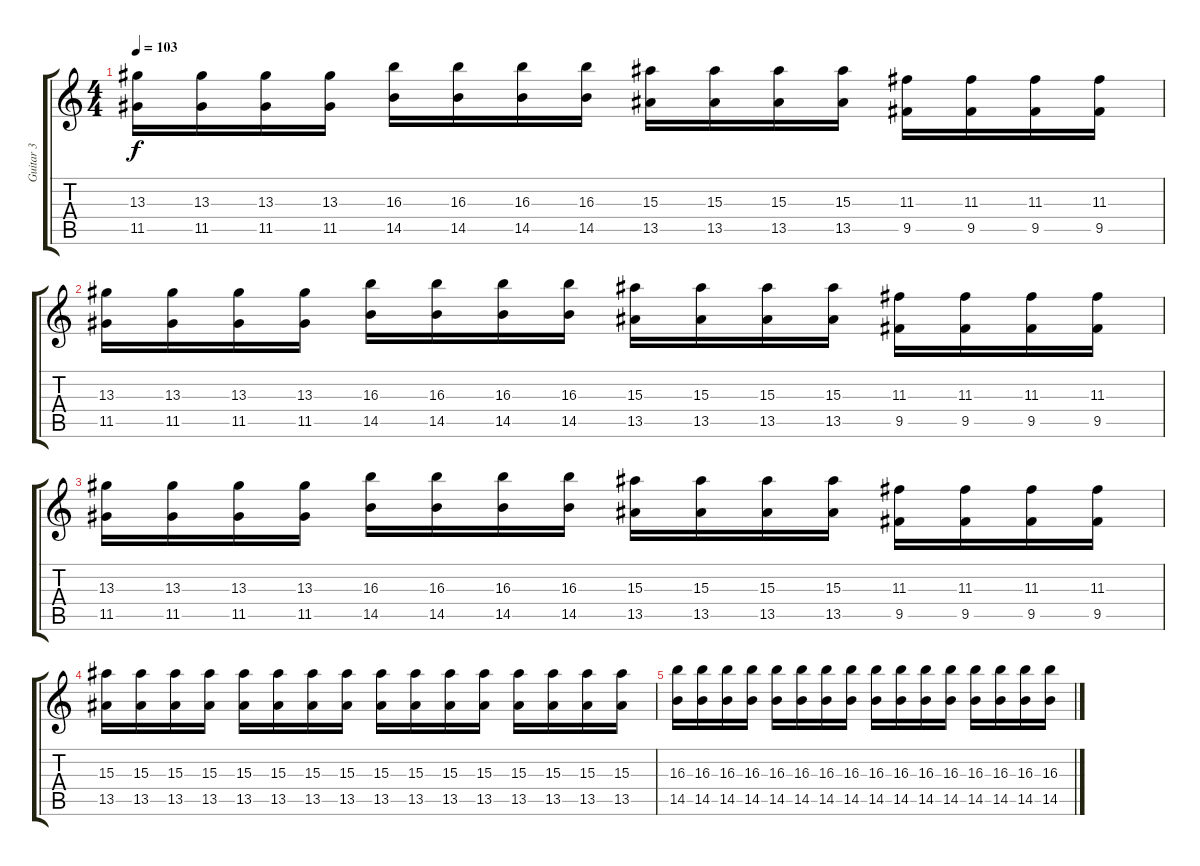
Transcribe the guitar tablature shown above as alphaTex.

\track ("Guitar 3" "Guitar 3") {instrument electricguitarjazz}
\staff {score tabs}
\tuning (E4 B3 G3 D3 A2 E2) {hide}
\ts (4 4)
\tempo 103
\clef g2
\ks c
(13.3 11.5).16{dy f} (13.3 11.5).16 (13.3 11.5).16 (13.3 11.5).16 (16.3 14.5).16 (16.3 14.5).16 (16.3 14.5).16 (16.3 14.5).16 (15.3 13.5).16 (15.3 13.5).16 (15.3 13.5).16 (15.3 13.5).16 (11.3 9.5).16 (11.3 9.5).16 (11.3 9.5).16 (11.3 9.5).16 |
(13.3 11.5).16 (13.3 11.5).16 (13.3 11.5).16 (13.3 11.5).16 (16.3 14.5).16 (16.3 14.5).16 (16.3 14.5).16 (16.3 14.5).16 (15.3 13.5).16 (15.3 13.5).16 (15.3 13.5).16 (15.3 13.5).16 (11.3 9.5).16 (11.3 9.5).16 (11.3 9.5).16 (11.3 9.5).16 |
(13.3 11.5).16 (13.3 11.5).16 (13.3 11.5).16 (13.3 11.5).16 (16.3 14.5).16 (16.3 14.5).16 (16.3 14.5).16 (16.3 14.5).16 (15.3 13.5).16 (15.3 13.5).16 (15.3 13.5).16 (15.3 13.5).16 (11.3 9.5).16 (11.3 9.5).16 (11.3 9.5).16 (11.3 9.5).16 |
(15.3 13.5).16 (15.3 13.5).16 (15.3 13.5).16 (15.3 13.5).16 (15.3 13.5).16 (15.3 13.5).16 (15.3 13.5).16 (15.3 13.5).16 (15.3 13.5).16 (15.3 13.5).16 (15.3 13.5).16 (15.3 13.5).16 (15.3 13.5).16 (15.3 13.5).16 (15.3 13.5).16 (15.3 13.5).16 |
(16.3 14.5).16 (16.3 14.5).16 (16.3 14.5).16 (16.3 14.5).16 (16.3 14.5).16 (16.3 14.5).16 (16.3 14.5).16 (16.3 14.5).16 (16.3 14.5).16 (16.3 14.5).16 (16.3 14.5).16 (16.3 14.5).16 (16.3 14.5).16 (16.3 14.5).16 (16.3 14.5).16 (16.3 14.5).16
